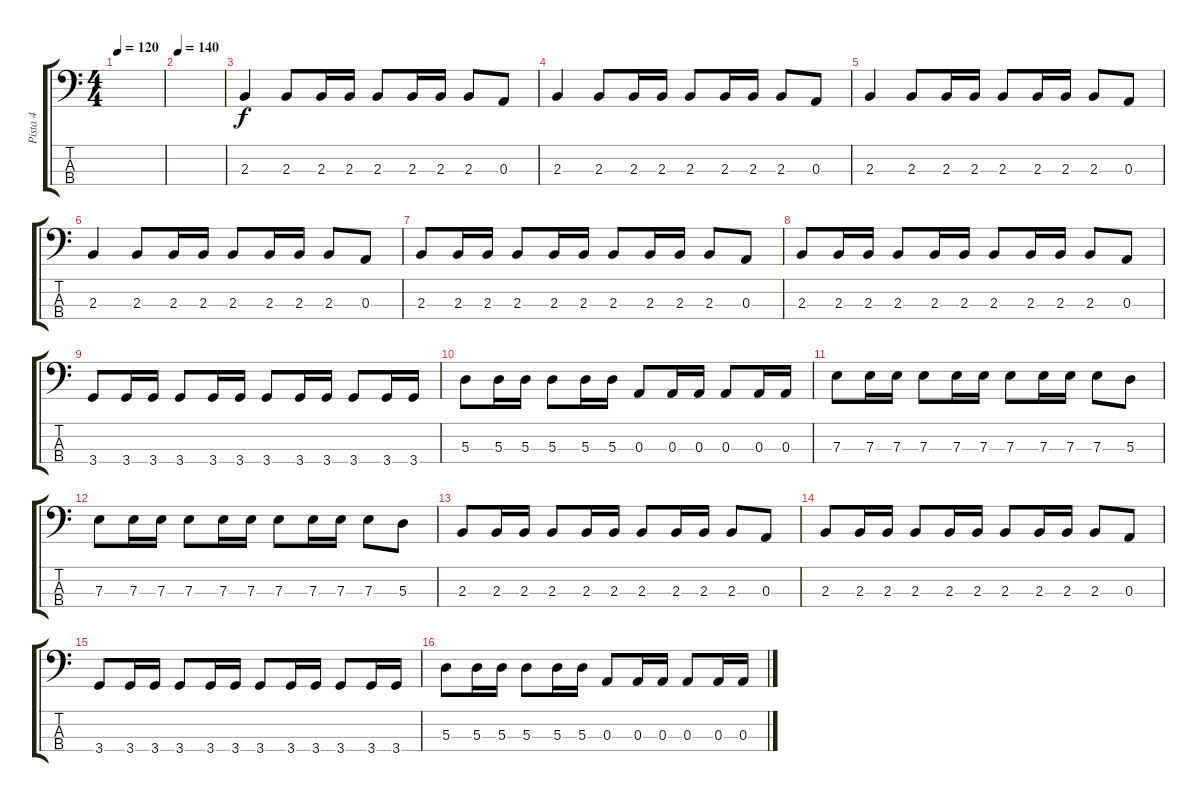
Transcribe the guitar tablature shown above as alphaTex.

\track ("Pista 4" "Pista 4") {instrument electricbassfinger}
\staff {score tabs}
\tuning (G2 D2 A1 E1) {hide}
\ts (4 4)
\tempo 120
\clef f4
\ks c
|
\tempo 140
|
2.3.4 2.3.8 2.3.16 2.3.16 2.3.8 2.3.16 2.3.16 2.3.8 0.3.8 |
2.3.4 2.3.8 2.3.16 2.3.16 2.3.8 2.3.16 2.3.16 2.3.8 0.3.8 |
2.3.4 2.3.8 2.3.16 2.3.16 2.3.8 2.3.16 2.3.16 2.3.8 0.3.8 |
2.3.4 2.3.8 2.3.16 2.3.16 2.3.8 2.3.16 2.3.16 2.3.8 0.3.8 |
2.3.8 2.3.16 2.3.16 2.3.8 2.3.16 2.3.16 2.3.8 2.3.16 2.3.16 2.3.8 0.3.8 |
2.3.8 2.3.16 2.3.16 2.3.8 2.3.16 2.3.16 2.3.8 2.3.16 2.3.16 2.3.8 0.3.8 |
3.4.8 3.4.16 3.4.16 3.4.8 3.4.16 3.4.16 3.4.8 3.4.16 3.4.16 3.4.8 3.4.16 3.4.16 |
5.3.8 5.3.16 5.3.16 5.3.8 5.3.16 5.3.16 0.3.8 0.3.16 0.3.16 0.3.8 0.3.16 0.3.16 |
7.3.8 7.3.16 7.3.16 7.3.8 7.3.16 7.3.16 7.3.8 7.3.16 7.3.16 7.3.8 5.3.8 |
7.3.8 7.3.16 7.3.16 7.3.8 7.3.16 7.3.16 7.3.8 7.3.16 7.3.16 7.3.8 5.3.8 |
2.3.8 2.3.16 2.3.16 2.3.8 2.3.16 2.3.16 2.3.8 2.3.16 2.3.16 2.3.8 0.3.8 |
2.3.8 2.3.16 2.3.16 2.3.8 2.3.16 2.3.16 2.3.8 2.3.16 2.3.16 2.3.8 0.3.8 |
3.4.8 3.4.16 3.4.16 3.4.8 3.4.16 3.4.16 3.4.8 3.4.16 3.4.16 3.4.8 3.4.16 3.4.16 |
5.3.8 5.3.16 5.3.16 5.3.8 5.3.16 5.3.16 0.3.8 0.3.16 0.3.16 0.3.8 0.3.16 0.3.16
